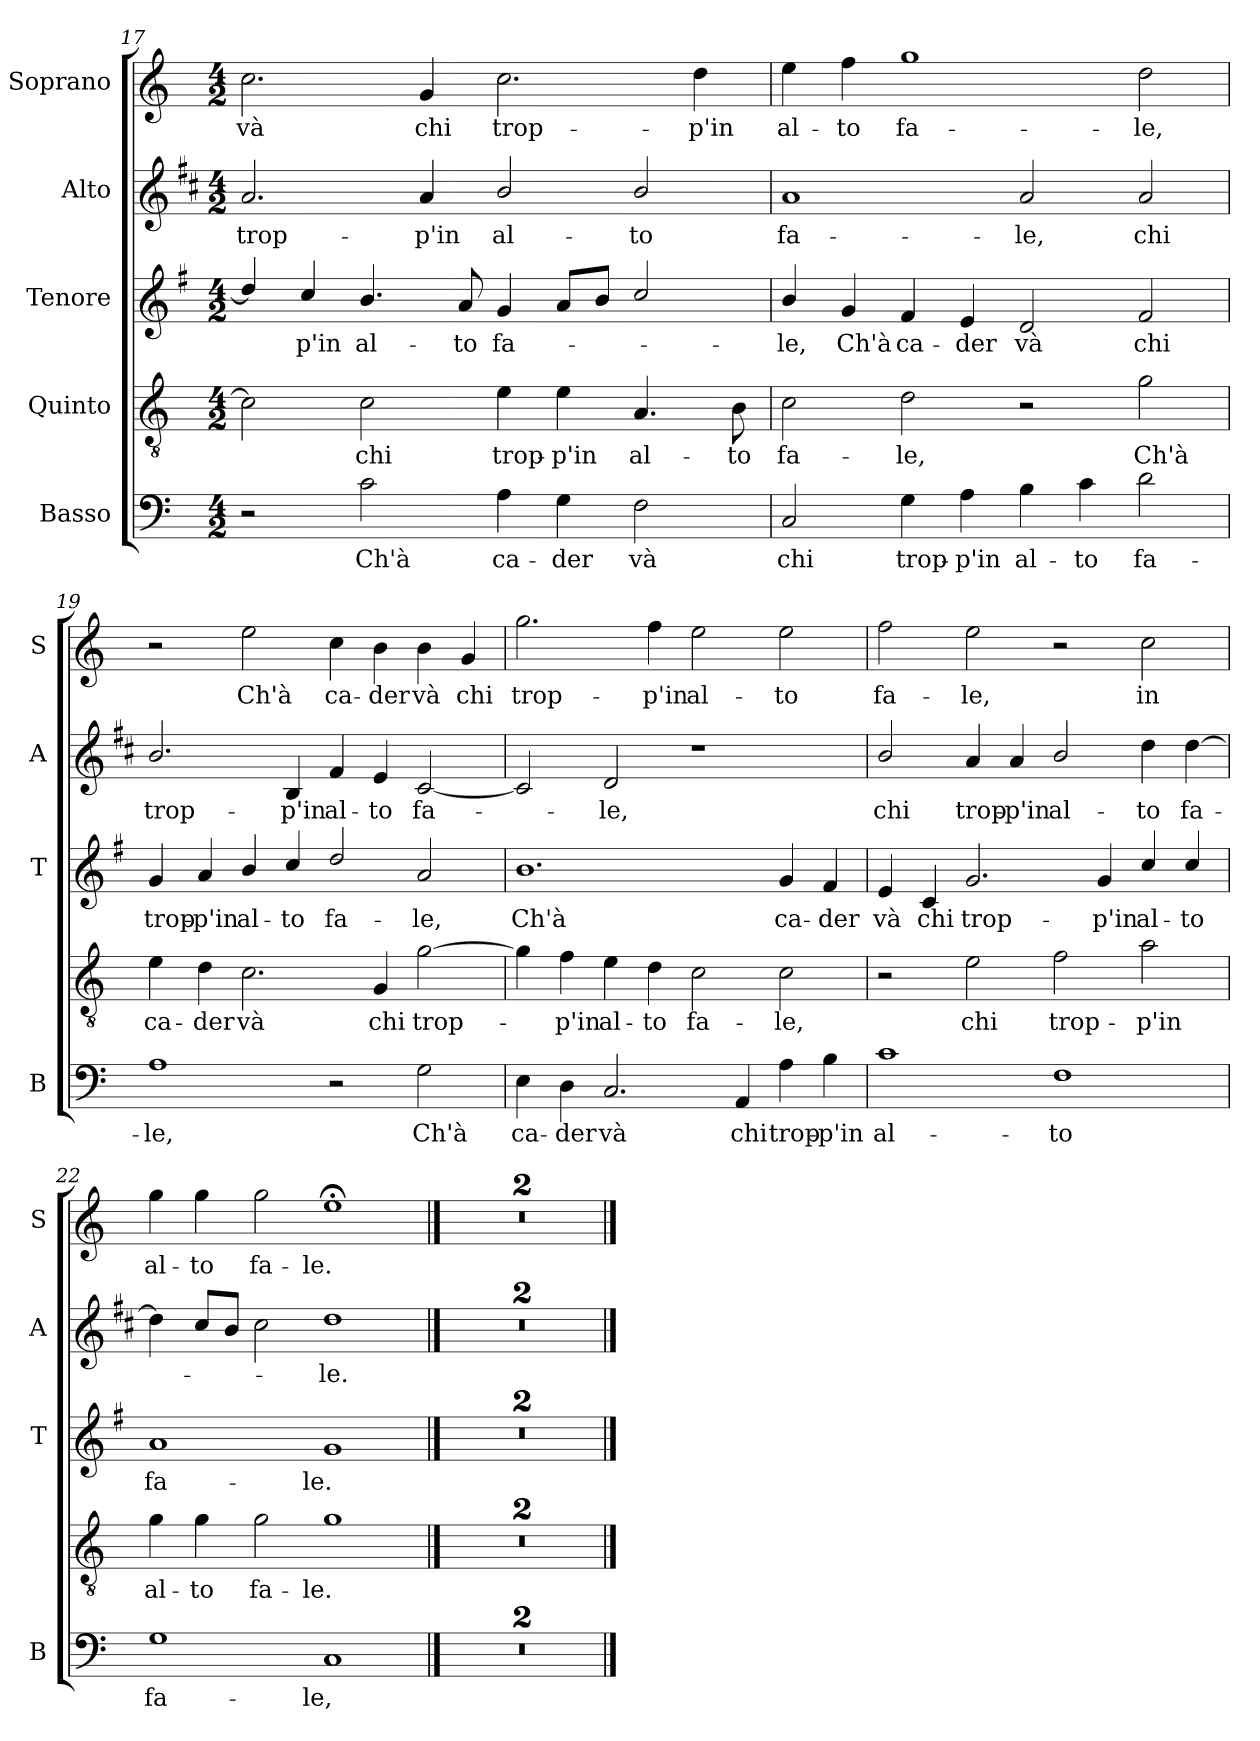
**kern	**text	**kern	**text	**kern	**text	**kern	**text	**kern	**text
*part5	*part5	*part4	*part4	*part3	*part3	*part2	*part2	*part1	*part1
*staff5	*staff5	*staff4	*staff4	*staff3	*staff3	*staff2	*staff2	*staff1	*staff1
*I"Basso	*	*I"Quinto	*	*I"Tenore	*	*I"Alto	*	*I"Soprano	*
*I'B	*	*	*	*I'T	*	*I'A	*	*I'S	*
!!LO:LB:g=z
*clefF4	*	*clefGv2	*	*clefG2	*	*clefG2	*	*clefG2	*
*	*	*	*	*ITrd4c7	*	*ITrd1c2	*	*	*
*k[]	*	*k[]	*	*k[]	*	*k[]	*	*k[]	*
*C:	*	*C:	*	*C:	*	*C:	*	*C:	*
*M4/2	*	*M4/2	*	*M4/2	*	*M4/2	*	*M4/2	*
=17	=17	=17	=17	=17	=17	=17	=17	=17	=17
!	!	!	!	!	!	!	!LO:LY:b	!	!LO:LY:b
2r	.	2c\]	.	4g/]	.	2.g/	trop-	2.cc\	và
!	!	!	!	!	!LO:LY:b	!	!	!	!
.	.	.	.	4f/	-p'in	.	.	.	.
!	!LO:LY:b	!	!LO:LY:b	!	!LO:LY:b	!	!	!	!
2c\	Ch'à	2c\	chi	4.e/	al-	.	.	.	.
!	!	!	!	!	!	!	!LO:LY:b	!	!LO:LY:b
.	.	.	.	.	.	4g/	-p'in	4g/	chi
!	!	!	!	!	!LO:LY:b	!	!	!	!
.	.	.	.	8d/	-to	.	.	.	.
!	!LO:LY:b	!	!LO:LY:b	!	!LO:LY:b	!	!LO:LY:b	!	!LO:LY:b
4A\	ca-	4e\	trop-	4c/	fa-	2a/	al-	2.cc\	trop-
!	!LO:LY:b	!	!LO:LY:b	!	!	!	!	!	!
4G\	-der	4e\	-p'in	8d/L	.	.	.	.	.
.	.	.	.	8e/J	.	.	.	.	.
!	!LO:LY:b	!	!LO:LY:b	!	!	!	!LO:LY:b	!	!
2F\	và	4.A/	al-	2f/	.	2a/	-to	.	.
!	!	!	!	!	!	!	!	!	!LO:LY:b
.	.	.	.	.	.	.	.	4dd\	-p'in
!	!	!	!LO:LY:b	!	!	!	!	!	!
.	.	8B\	-to	.	.	.	.	.	.
=18	=18	=18	=18	=18	=18	=18	=18	=18	=18
!	!LO:LY:b	!	!LO:LY:b	!	!LO:LY:b	!	!LO:LY:b	!	!LO:LY:b
2C/	chi	2c\	fa-	4e/	-le,	1g	fa-	4ee\	al-
!	!	!	!	!	!LO:LY:b	!	!	!	!LO:LY:b
.	.	.	.	4c/	Ch'à	.	.	4ff\	-to
!	!LO:LY:b	!	!LO:LY:b	!	!LO:LY:b	!	!	!	!LO:LY:b
4G\	trop-	2d\	-le,	4B/	ca-	.	.	1gg	fa-
!	!LO:LY:b	!	!	!	!LO:LY:b	!	!	!	!
4A\	-p'in	.	.	4A/	-der	.	.	.	.
!	!LO:LY:b	!	!	!	!LO:LY:b	!	!LO:LY:b	!	!
4B\	al-	2r	.	2G/	và	2g/	-le,	.	.
!	!LO:LY:b	!	!	!	!	!	!	!	!
4c\	-to	.	.	.	.	.	.	.	.
!	!LO:LY:b	!	!LO:LY:b	!	!LO:LY:b	!	!LO:LY:b	!	!LO:LY:b
2d\	fa-	2g\	Ch'à	2B/	chi	2g/	chi	2dd\	-le,
=19	=19	=19	=19	=19	=19	=19	=19	=19	=19
!	!LO:LY:b	!	!LO:LY:b	!	!LO:LY:b	!	!LO:LY:b	!	!
1A	-le,	4e\	ca-	4c/	trop-	2.a/	trop-	2r	.
!	!	!	!LO:LY:b	!	!LO:LY:b	!	!	!	!
.	.	4d\	-der	4d/	-p'in	.	.	.	.
!	!	!	!LO:LY:b	!	!LO:LY:b	!	!	!	!LO:LY:b
.	.	2.c\	và	4e/	al-	.	.	2ee\	Ch'à
!	!	!	!	!	!LO:LY:b	!	!LO:LY:b	!	!
.	.	.	.	4f/	-to	4A/	-p'in	.	.
!	!	!	!	!	!LO:LY:b	!	!LO:LY:b	!	!LO:LY:b
2r	.	.	.	2g/	fa-	4e/	al-	4cc\	ca-
!	!	!	!LO:LY:b	!	!	!	!LO:LY:b	!	!LO:LY:b
.	.	4G/	chi	.	.	4d/	-to	4b\	-der
!	!LO:LY:b	!	!LO:LY:b	!	!LO:LY:b	!	!LO:LY:b	!	!LO:LY:b
2G\	Ch'à	[2g\	trop-	2d/	-le,	[2B/	fa-	4b\	và
!	!	!	!	!	!	!	!	!	!LO:LY:b
.	.	.	.	.	.	.	.	4g/	chi
=20	=20	=20	=20	=20	=20	=20	=20	=20	=20
!	!LO:LY:b	!	!	!	!LO:LY:b	!	!	!	!LO:LY:b
4E\	ca-	4g\]	.	1.e	Ch'à	2B/]	.	2.gg\	trop-
!	!LO:LY:b	!	!LO:LY:b	!	!	!	!	!	!
4D\	-der	4f\	-p'in	.	.	.	.	.	.
!	!LO:LY:b	!	!LO:LY:b	!	!	!	!LO:LY:b	!	!
2.C/	và	4e\	al-	.	.	2c/	-le,	.	.
!	!	!	!LO:LY:b	!	!	!	!	!	!LO:LY:b
.	.	4d\	-to	.	.	.	.	4ff\	-p'in
!	!	!	!LO:LY:b	!	!	!	!	!	!LO:LY:b
.	.	2c\	fa-	.	.	1r	.	2ee\	al-
!	!LO:LY:b	!	!	!	!	!	!	!	!
4AA/	chi	.	.	.	.	.	.	.	.
!	!LO:LY:b	!	!LO:LY:b	!	!LO:LY:b	!	!	!	!LO:LY:b
4A\	trop-	2c\	-le,	4c/	ca-	.	.	2ee\	-to
!	!LO:LY:b	!	!	!	!LO:LY:b	!	!	!	!
4B\	-p'in	.	.	4B/	-der	.	.	.	.
!!LO:LB:g=z
=21	=21	=21	=21	=21	=21	=21	=21	=21	=21
!	!LO:LY:b	!	!	!	!LO:LY:b	!	!LO:LY:b	!	!LO:LY:b
1c	al-	2r	.	4A/	và	2a/	chi	2ff\	fa-
!	!	!	!	!	!LO:LY:b	!	!	!	!
.	.	.	.	4F/	chi	.	.	.	.
!	!	!	!LO:LY:b	!	!LO:LY:b	!	!LO:LY:b	!	!LO:LY:b
.	.	2e\	chi	2.c/	trop-	4g/	trop-	2ee\	-le,
!	!	!	!	!	!	!	!LO:LY:b	!	!
.	.	.	.	.	.	4g/	-p'in	.	.
!	!LO:LY:b	!	!LO:LY:b	!	!	!	!LO:LY:b	!	!
1F	-to	2f\	trop-	.	.	2a/	al-	2r	.
!	!	!	!	!	!LO:LY:b	!	!	!	!
.	.	.	.	4c/	-p'in	.	.	.	.
!	!	!	!LO:LY:b	!	!LO:LY:b	!	!LO:LY:b	!	!LO:LY:b
.	.	2a\	-p'in	4f/	al-	4cc\	-to	2cc\	in
!	!	!	!	!	!LO:LY:b	!	!LO:LY:b	!	!
.	.	.	.	4f/	-to	[4cc\	fa-	.	.
=22	=22	=22	=22	=22	=22	=22	=22	=22	=22
!	!LO:LY:b	!	!LO:LY:b	!	!LO:LY:b	!	!	!	!LO:LY:b
1G	fa-	4g\	al-	1d	fa-	4cc\]	.	4gg\	al-
!	!	!	!LO:LY:b	!	!	!	!	!	!LO:LY:b
.	.	4g\	-to	.	.	8b/L	.	4gg\	-to
.	.	.	.	.	.	8a/J	.	.	.
!	!	!	!LO:LY:b	!	!	!	!	!	!LO:LY:b
.	.	2g\	fa-	.	.	2b\	.	2gg\	fa-
!	!LO:LY:b	!	!LO:LY:b	!	!LO:LY:b	!	!LO:LY:b	!	!LO:LY:b
1C	-le,	1g	-le.	1c	-le.	1cc	-le.	1ee;<	-le.
==23	==23	==23	==23	==23	==23	==23	==23	==23	==23
0r	.	0r	.	0r	.	0r	.	0r	.
=24	=24	=24	=24	=24	=24	=24	=24	=24	=24
0r	.	0r	.	0r	.	0r	.	0r	.
==	==	==	==	==	==	==	==	==	==
*-	*-	*-	*-	*-	*-	*-	*-	*-	*-
